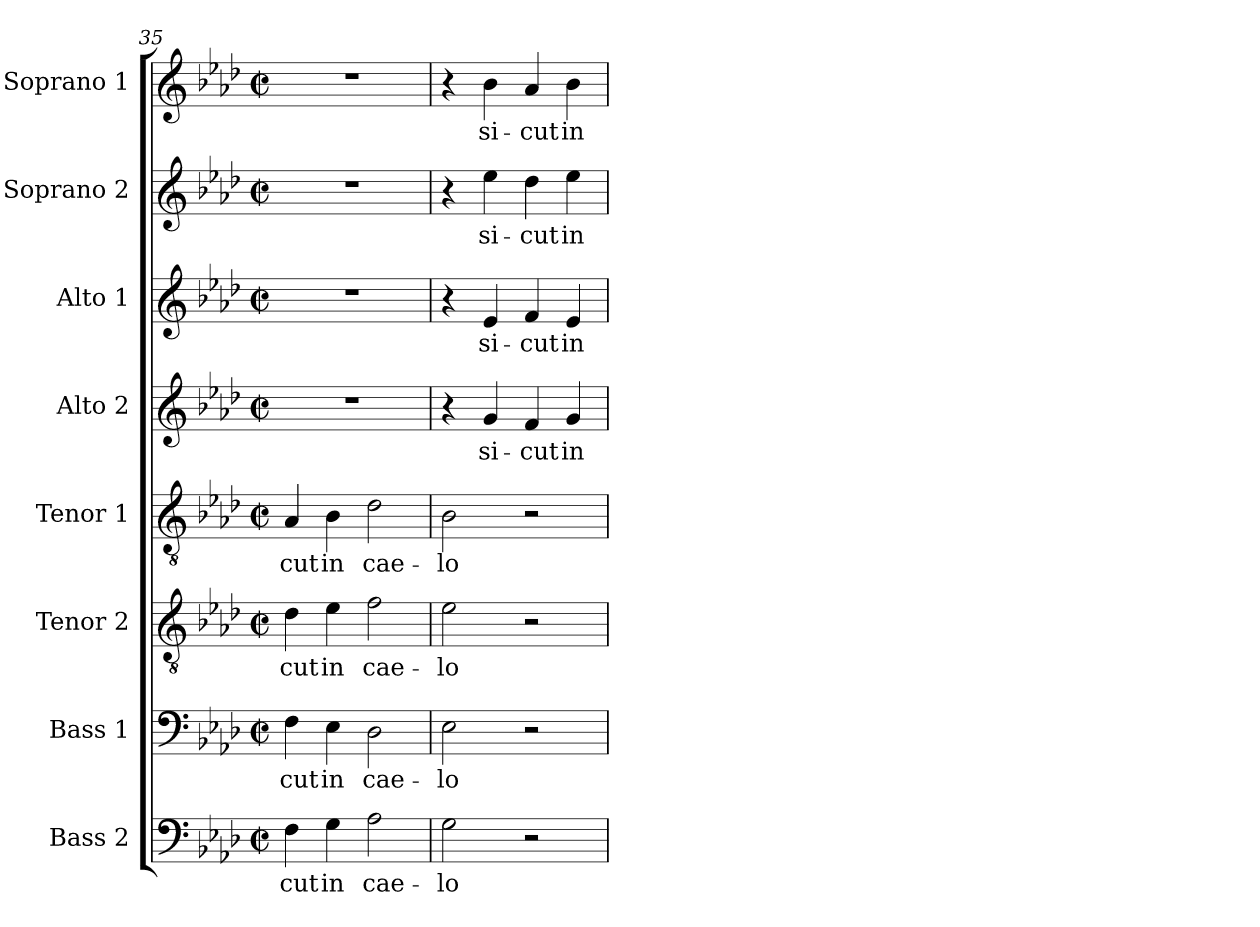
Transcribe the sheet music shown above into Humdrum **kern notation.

**kern	**text	**kern	**text	**kern	**text	**kern	**text	**kern	**text	**kern	**text	**kern	**text	**kern	**text
*part8	*part8	*part7	*part7	*part6	*part6	*part5	*part5	*part4	*part4	*part3	*part3	*part2	*part2	*part1	*part1
*staff8	*staff8	*staff7	*staff7	*staff6	*staff6	*staff5	*staff5	*staff4	*staff4	*staff3	*staff3	*staff2	*staff2	*staff1	*staff1
*I"Bass 2	*	*I"Bass 1	*	*I"Tenor 2	*	*I"Tenor 1	*	*I"Alto 2	*	*I"Alto 1	*	*I"Soprano 2	*	*I"Soprano 1	*
*I'B.2	*	*I'B.1	*	*I'T.2	*	*I'T.1	*	*I'A.2	*	*I'A.1	*	*I'S.2	*	*I'S.1	*
*clefF4	*	*clefF4	*	*clefGv2	*	*clefGv2	*	*clefG2	*	*clefG2	*	*clefG2	*	*clefG2	*
*	*	*	*	*ITrd7c12	*	*ITrd7c12	*	*	*	*	*	*	*	*	*
*k[b-e-a-d-]	*	*k[b-e-a-d-]	*	*k[b-e-a-d-]	*	*k[b-e-a-d-]	*	*k[b-e-a-d-]	*	*k[b-e-a-d-]	*	*k[b-e-a-d-]	*	*k[b-e-a-d-]	*
*A-:	*	*A-:	*	*A-:	*	*A-:	*	*A-:	*	*A-:	*	*A-:	*	*A-:	*
*M2/2	*	*M2/2	*	*M2/2	*	*M2/2	*	*M2/2	*	*M2/2	*	*M2/2	*	*M2/2	*
*met(c|)	*	*met(c|)	*	*met(c|)	*	*met(c|)	*	*met(c|)	*	*met(c|)	*	*met(c|)	*	*met(c|)	*
=35	=35	=35	=35	=35	=35	=35	=35	=35	=35	=35	=35	=35	=35	=35	=35
!	!LO:LY:b:color=#000000	!	!	!	!	!	!	!	!	!	!	!	!	!	!
!	!	!	!LO:LY:b:color=#000000	!	!	!	!	!	!	!	!	!	!	!	!
!	!	!	!	!	!LO:LY:b:color=#000000	!	!	!	!	!	!	!	!	!	!
!	!	!	!	!	!	!	!LO:LY:b:color=#000000	!	!	!	!	!	!	!	!
4Fi\	-cut	4Fi\	-cut	4D-i\	-cut	4AA-i/	-cut	1r	.	1r	.	1r	.	1r	.
!	!LO:LY:b:color=#000000	!	!	!	!	!	!	!	!	!	!	!	!	!	!
!	!	!	!LO:LY:b:color=#000000	!	!	!	!	!	!	!	!	!	!	!	!
!	!	!	!	!	!LO:LY:b:color=#000000	!	!	!	!	!	!	!	!	!	!
!	!	!	!	!	!	!	!LO:LY:b:color=#000000	!	!	!	!	!	!	!	!
4Gi\	in	4E-i\	in	4E-i\	in	4BB-i\	in	.	.	.	.	.	.	.	.
!	!LO:LY:b:color=#000000	!	!	!	!	!	!	!	!	!	!	!	!	!	!
!	!	!	!LO:LY:b:color=#000000	!	!	!	!	!	!	!	!	!	!	!	!
!	!	!	!	!	!LO:LY:b:color=#000000	!	!	!	!	!	!	!	!	!	!
!	!	!	!	!	!	!	!LO:LY:b:color=#000000	!	!	!	!	!	!	!	!
2A-i\	cae-	2D-i\	cae-	2Fi\	cae-	2D-i\	cae-	.	.	.	.	.	.	.	.
!!LO:LB:g=z
=36	=36	=36	=36	=36	=36	=36	=36	=36	=36	=36	=36	=36	=36	=36	=36
!	!LO:LY:b:color=#000000	!	!	!	!	!	!	!	!	!	!	!	!	!	!
!	!	!	!LO:LY:b:color=#000000	!	!	!	!	!	!	!	!	!	!	!	!
!	!	!	!	!	!LO:LY:b:color=#000000	!	!	!	!	!	!	!	!	!	!
!	!	!	!	!	!	!	!LO:LY:b:color=#000000	!	!	!	!	!	!	!	!
2Gi\	-lo	2E-i\	-lo	2E-i\	-lo	2BB-i\	-lo	4r	.	4r	.	4r	.	4r	.
!	!	!	!	!	!	!	!	!	!LO:LY:b:color=#000000	!	!	!	!	!	!
!	!	!	!	!	!	!	!	!	!	!	!LO:LY:b:color=#000000	!	!	!	!
!	!	!	!	!	!	!	!	!	!	!	!	!	!LO:LY:b:color=#000000	!	!
!	!	!	!	!	!	!	!	!	!	!	!	!	!	!	!LO:LY:b:color=#000000
.	.	.	.	.	.	.	.	4gi/	si-	4e-i/	si-	4ee-i\	si-	4b-i\	si-
!	!	!	!	!	!	!	!	!	!LO:LY:b:color=#000000	!	!	!	!	!	!
!	!	!	!	!	!	!	!	!	!	!	!LO:LY:b:color=#000000	!	!	!	!
!	!	!	!	!	!	!	!	!	!	!	!	!	!LO:LY:b:color=#000000	!	!
!	!	!	!	!	!	!	!	!	!	!	!	!	!	!	!LO:LY:b:color=#000000
2r	.	2r	.	2r	.	2r	.	4fi/	-cut	4fi/	-cut	4dd-i\	-cut	4a-i/	-cut
!	!	!	!	!	!	!	!	!	!LO:LY:b:color=#000000	!	!	!	!	!	!
!	!	!	!	!	!	!	!	!	!	!	!LO:LY:b:color=#000000	!	!	!	!
!	!	!	!	!	!	!	!	!	!	!	!	!	!LO:LY:b:color=#000000	!	!
!	!	!	!	!	!	!	!	!	!	!	!	!	!	!	!LO:LY:b:color=#000000
.	.	.	.	.	.	.	.	4gi/	in	4e-i/	in	4ee-i\	in	4b-i\	in
=	=	=	=	=	=	=	=	=	=	=	=	=	=	=	=
*-	*-	*-	*-	*-	*-	*-	*-	*-	*-	*-	*-	*-	*-	*-	*-
